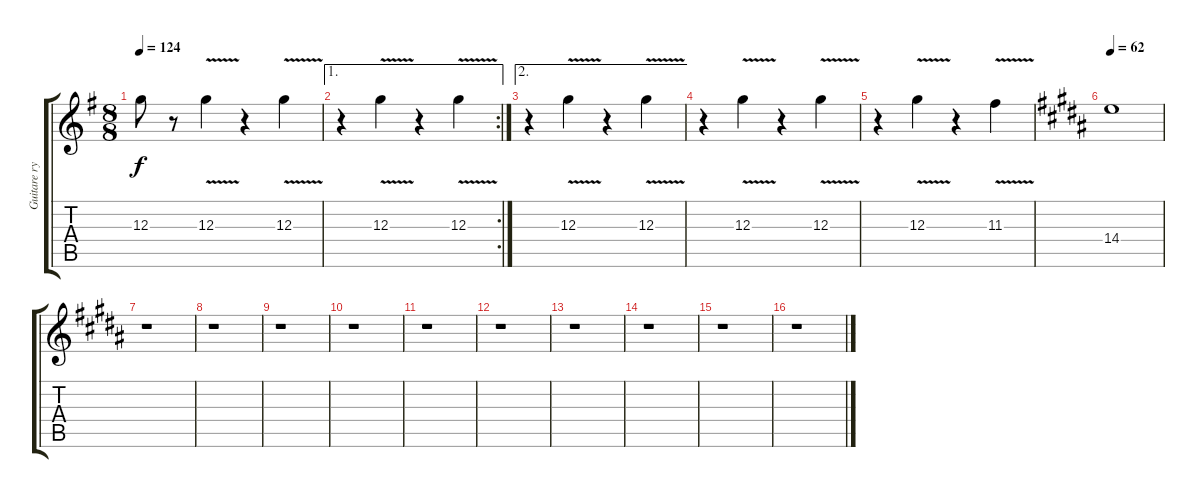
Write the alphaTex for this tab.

\track ("Guitare rythmique 1" "Guitare ry") {instrument distortionguitar}
\staff {score tabs}
\tuning (E4 B3 G3 D3 A2 E2) {hide}
\ts (8 8)
\tempo 124
\clef g2
\ks g
12.3.8{dy f} r.8 12.3{v}.4 r.4 12.3{v}.4 |
\ae 1
\rc 2
r.4 12.3{v}.4 r.4 12.3{v}.4 |
\ae 2
r.4 12.3{v}.4 r.4 12.3{v}.4 |
r.4 12.3{v}.4 r.4 12.3{v}.4 |
r.4 12.3{v}.4 r.4 11.3{v}.4 |
\tempo 62
\ks b
14.4.1 |
r.1 |
r.1 |
r.1 |
r.1 |
r.1 |
r.1 |
r.1 |
r.1 |
r.1 |
r.1
